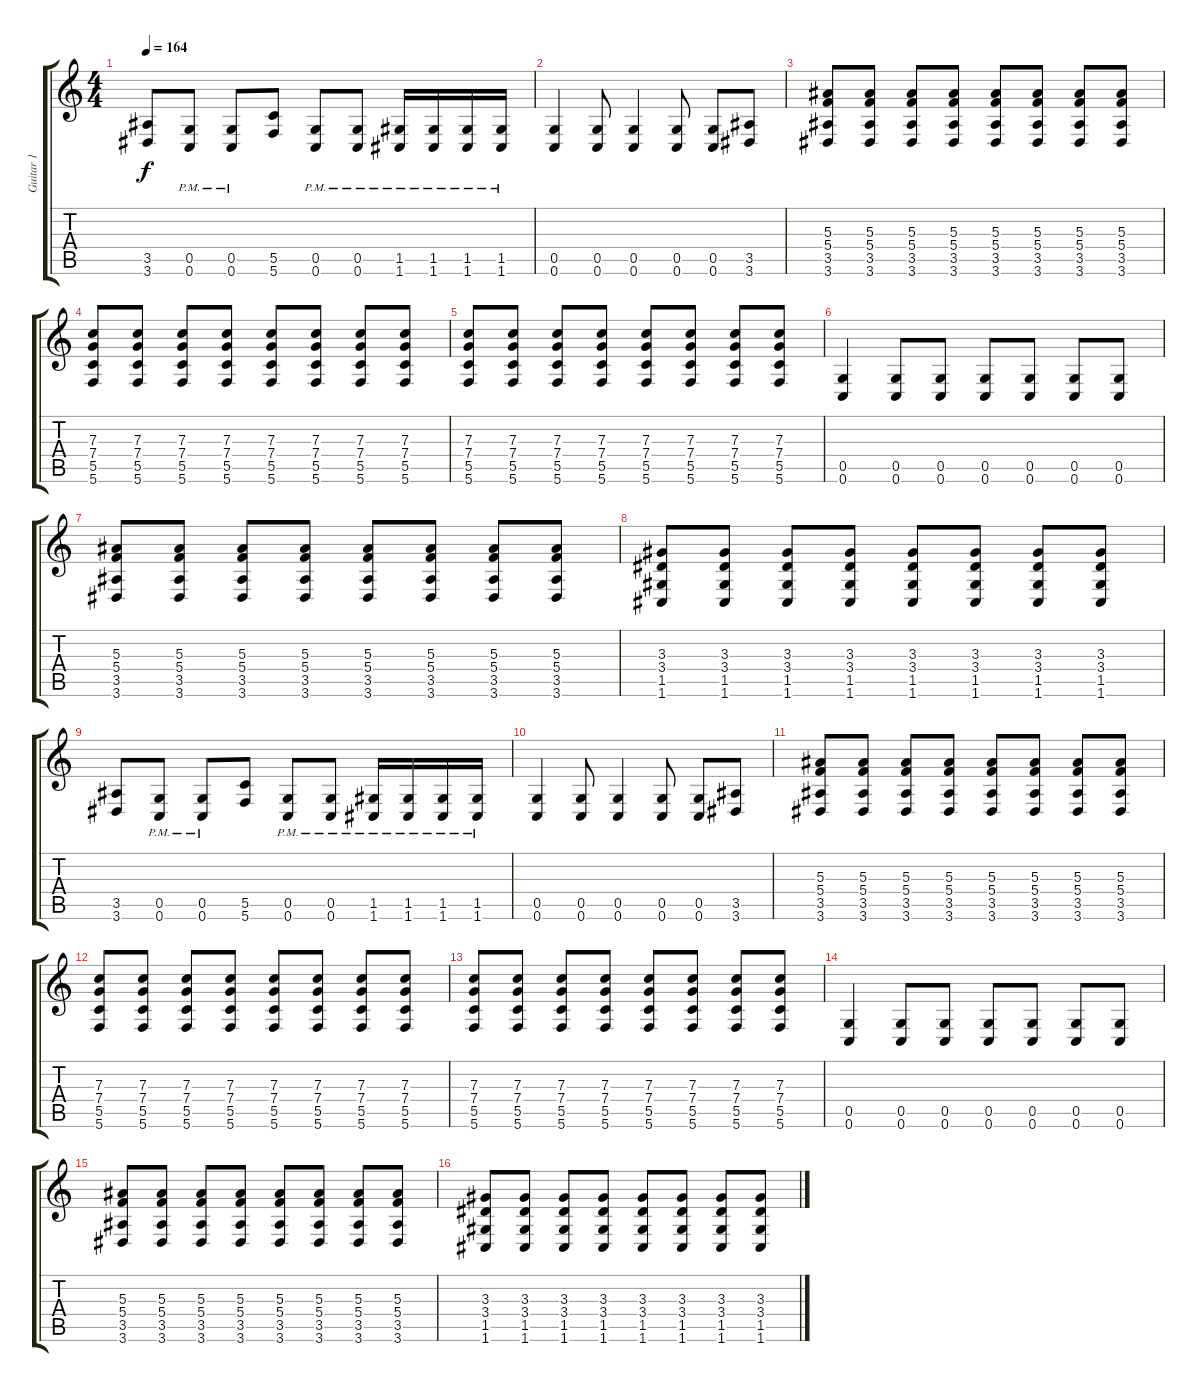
\track ("Guitar 1" "Guitar 1") {instrument distortionguitar}
\staff {score tabs}
\tuning (D4 A3 F3 C3 G2 C2) {hide}
\ts (4 4)
\tempo 164
\clef g2
\ks c
(3.5 3.6).8{dy f volume 16} (0.5{pm} 0.6{pm}).8 (0.5{pm} 0.6{pm}).8 (5.5 5.6).8 (0.5{pm} 0.6{pm}).8 (0.5{pm} 0.6{pm}).8 (1.5{pm} 1.6{pm}).16 (1.5{pm} 1.6{pm}).16 (1.5{pm} 1.6{pm}).16 (1.5{pm} 1.6{pm}).16 |
(0.5 0.6).4 (0.5 0.6).8 (0.5 0.6).4 (0.5 0.6).8 (0.5 0.6).8 (3.5 3.6).8 |
(5.3 5.4 3.5 3.6).8 (5.3 5.4 3.5 3.6).8 (5.3 5.4 3.5 3.6).8 (5.3 5.4 3.5 3.6).8 (5.3 5.4 3.5 3.6).8 (5.3 5.4 3.5 3.6).8 (5.3 5.4 3.5 3.6).8 (5.3 5.4 3.5 3.6).8 |
(7.3 7.4 5.5 5.6).8 (7.3 7.4 5.5 5.6).8 (7.3 7.4 5.5 5.6).8 (7.3 7.4 5.5 5.6).8 (7.3 7.4 5.5 5.6).8 (7.3 7.4 5.5 5.6).8 (7.3 7.4 5.5 5.6).8 (7.3 7.4 5.5 5.6).8 |
(7.3 7.4 5.5 5.6).8 (7.3 7.4 5.5 5.6).8 (7.3 7.4 5.5 5.6).8 (7.3 7.4 5.5 5.6).8 (7.3 7.4 5.5 5.6).8 (7.3 7.4 5.5 5.6).8 (7.3 7.4 5.5 5.6).8 (7.3 7.4 5.5 5.6).8 |
(0.5 0.6).4 (0.5 0.6).8 (0.5 0.6).8 (0.5 0.6).8 (0.5 0.6).8 (0.5 0.6).8 (0.5 0.6).8 |
(5.3 5.4 3.5 3.6).8 (5.3 5.4 3.5 3.6).8 (5.3 5.4 3.5 3.6).8 (5.3 5.4 3.5 3.6).8 (5.3 5.4 3.5 3.6).8 (5.3 5.4 3.5 3.6).8 (5.3 5.4 3.5 3.6).8 (5.3 5.4 3.5 3.6).8 |
(3.3 3.4 1.5 1.6).8 (3.3 3.4 1.5 1.6).8 (3.3 3.4 1.5 1.6).8 (3.3 3.4 1.5 1.6).8 (3.3 3.4 1.5 1.6).8 (3.3 3.4 1.5 1.6).8 (3.3 3.4 1.5 1.6).8 (3.3 3.4 1.5 1.6).8 |
(3.5 3.6).8 (0.5{pm} 0.6{pm}).8 (0.5{pm} 0.6{pm}).8 (5.5 5.6).8 (0.5{pm} 0.6{pm}).8 (0.5{pm} 0.6{pm}).8 (1.5{pm} 1.6{pm}).16 (1.5{pm} 1.6{pm}).16 (1.5{pm} 1.6{pm}).16 (1.5{pm} 1.6{pm}).16 |
(0.5 0.6).4 (0.5 0.6).8 (0.5 0.6).4 (0.5 0.6).8 (0.5 0.6).8 (3.5 3.6).8 |
(5.3 5.4 3.5 3.6).8 (5.3 5.4 3.5 3.6).8 (5.3 5.4 3.5 3.6).8 (5.3 5.4 3.5 3.6).8 (5.3 5.4 3.5 3.6).8 (5.3 5.4 3.5 3.6).8 (5.3 5.4 3.5 3.6).8 (5.3 5.4 3.5 3.6).8 |
(7.3 7.4 5.5 5.6).8 (7.3 7.4 5.5 5.6).8 (7.3 7.4 5.5 5.6).8 (7.3 7.4 5.5 5.6).8 (7.3 7.4 5.5 5.6).8 (7.3 7.4 5.5 5.6).8 (7.3 7.4 5.5 5.6).8 (7.3 7.4 5.5 5.6).8 |
(7.3 7.4 5.5 5.6).8 (7.3 7.4 5.5 5.6).8 (7.3 7.4 5.5 5.6).8 (7.3 7.4 5.5 5.6).8 (7.3 7.4 5.5 5.6).8 (7.3 7.4 5.5 5.6).8 (7.3 7.4 5.5 5.6).8 (7.3 7.4 5.5 5.6).8 |
(0.5 0.6).4 (0.5 0.6).8 (0.5 0.6).8 (0.5 0.6).8 (0.5 0.6).8 (0.5 0.6).8 (0.5 0.6).8 |
(5.3 5.4 3.5 3.6).8 (5.3 5.4 3.5 3.6).8 (5.3 5.4 3.5 3.6).8 (5.3 5.4 3.5 3.6).8 (5.3 5.4 3.5 3.6).8 (5.3 5.4 3.5 3.6).8 (5.3 5.4 3.5 3.6).8 (5.3 5.4 3.5 3.6).8 |
(3.3 3.4 1.5 1.6).8 (3.3 3.4 1.5 1.6).8 (3.3 3.4 1.5 1.6).8 (3.3 3.4 1.5 1.6).8 (3.3 3.4 1.5 1.6).8 (3.3 3.4 1.5 1.6).8 (3.3 3.4 1.5 1.6).8 (3.3 3.4 1.5 1.6).8
